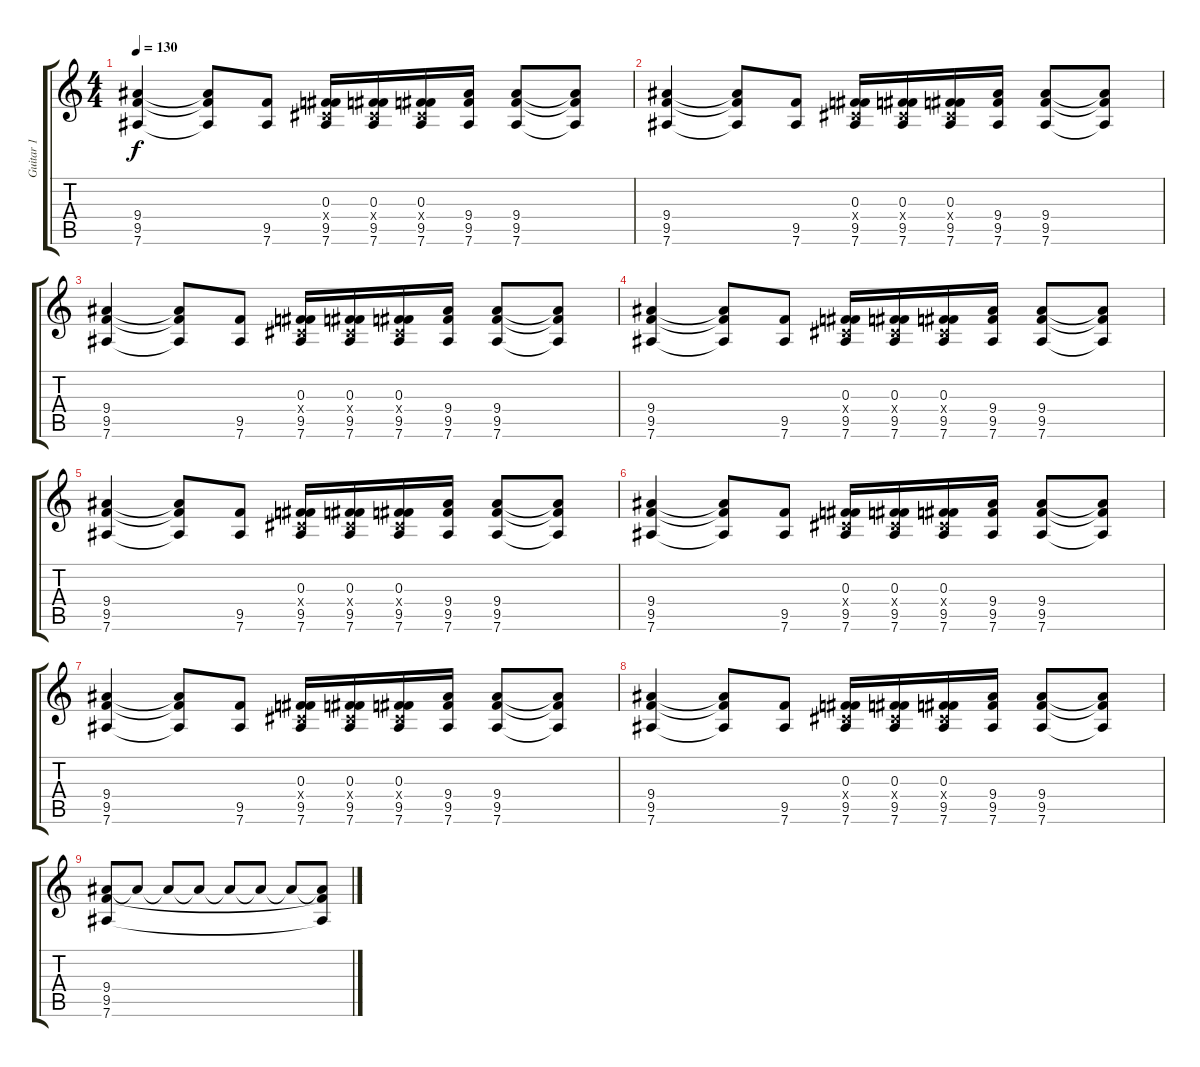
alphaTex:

\track ("Guitar 1" "Guitar 1") {instrument overdrivenguitar}
\staff {score tabs}
\tuning (Eb4 Bb3 Gb3 Db3 Ab2 Eb2) {hide}
\ts (4 4)
\tempo 130
\clef g2
\ks c
(9.4 9.5 7.6).4{dy f} (9.4{t} 9.5{t} 7.6{t}).8 (9.5 7.6).8 (0.3 0.4{x} 9.5 7.6).16 (0.3 0.4{x} 9.5 7.6).16 (0.3 0.4{x} 9.5 7.6).16 (9.4 9.5 7.6).16 (9.4 9.5 7.6).8 (9.4{t} 9.5{t} 7.6{t}).8 |
(9.4 9.5 7.6).4 (9.4{t} 9.5{t} 7.6{t}).8 (9.5 7.6).8 (0.3 0.4{x} 9.5 7.6).16 (0.3 0.4{x} 9.5 7.6).16 (0.3 0.4{x} 9.5 7.6).16 (9.4 9.5 7.6).16 (9.4 9.5 7.6).8 (9.4{t} 9.5{t} 7.6{t}).8 |
(9.4 9.5 7.6).4 (9.4{t} 9.5{t} 7.6{t}).8 (9.5 7.6).8 (0.3 0.4{x} 9.5 7.6).16 (0.3 0.4{x} 9.5 7.6).16 (0.3 0.4{x} 9.5 7.6).16 (9.4 9.5 7.6).16 (9.4 9.5 7.6).8 (9.4{t} 9.5{t} 7.6{t}).8 |
(9.4 9.5 7.6).4 (9.4{t} 9.5{t} 7.6{t}).8 (9.5 7.6).8 (0.3 0.4{x} 9.5 7.6).16 (0.3 0.4{x} 9.5 7.6).16 (0.3 0.4{x} 9.5 7.6).16 (9.4 9.5 7.6).16 (9.4 9.5 7.6).8 (9.4{t} 9.5{t} 7.6{t}).8 |
(9.4 9.5 7.6).4 (9.4{t} 9.5{t} 7.6{t}).8 (9.5 7.6).8 (0.3 0.4{x} 9.5 7.6).16 (0.3 0.4{x} 9.5 7.6).16 (0.3 0.4{x} 9.5 7.6).16 (9.4 9.5 7.6).16 (9.4 9.5 7.6).8 (9.4{t} 9.5{t} 7.6{t}).8 |
(9.4 9.5 7.6).4 (9.4{t} 9.5{t} 7.6{t}).8 (9.5 7.6).8 (0.3 0.4{x} 9.5 7.6).16 (0.3 0.4{x} 9.5 7.6).16 (0.3 0.4{x} 9.5 7.6).16 (9.4 9.5 7.6).16 (9.4 9.5 7.6).8 (9.4{t} 9.5{t} 7.6{t}).8 |
(9.4 9.5 7.6).4 (9.4{t} 9.5{t} 7.6{t}).8 (9.5 7.6).8 (0.3 0.4{x} 9.5 7.6).16 (0.3 0.4{x} 9.5 7.6).16 (0.3 0.4{x} 9.5 7.6).16 (9.4 9.5 7.6).16 (9.4 9.5 7.6).8 (9.4{t} 9.5{t} 7.6{t}).8 |
(9.4 9.5 7.6).4 (9.4{t} 9.5{t} 7.6{t}).8 (9.5 7.6).8 (0.3 0.4{x} 9.5 7.6).16 (0.3 0.4{x} 9.5 7.6).16 (0.3 0.4{x} 9.5 7.6).16 (9.4 9.5 7.6).16 (9.4 9.5 7.6).8 (9.4{t} 9.5{t} 7.6{t}).8 |
(9.4 9.5 7.6).8 9.4{t}.8 9.4{t}.8{volume 9} 9.4{t}.8 9.4{t}.8{volume 5} 9.4{t}.8 9.4{t}.8{volume 2} (9.4{t} 9.5{t} 7.6{t}).8
